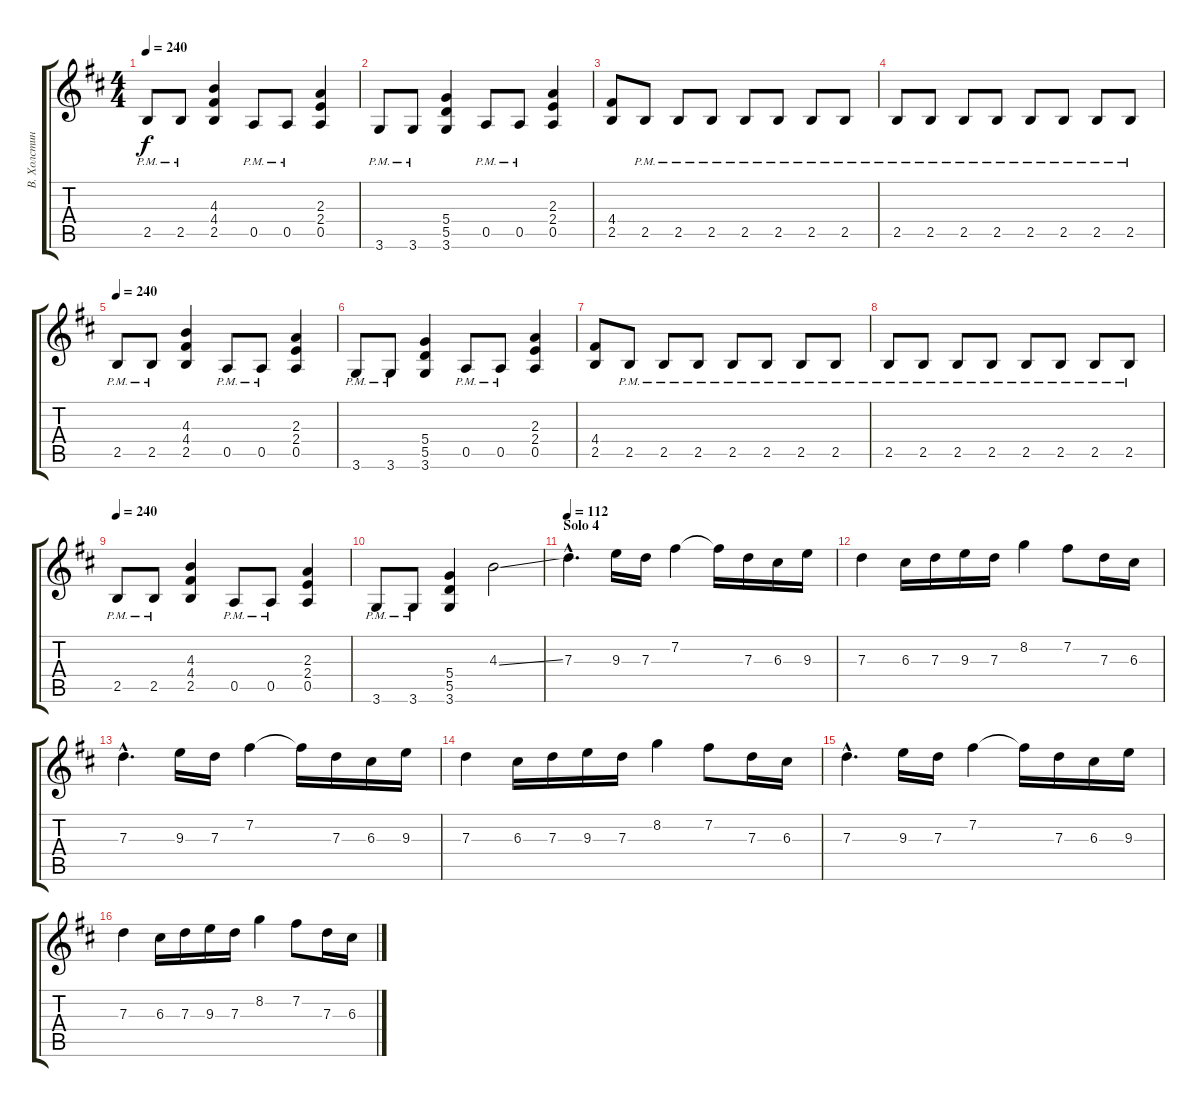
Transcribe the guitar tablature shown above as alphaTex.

\track ("В. Холстинин" "В. Холстин") {instrument overdrivenguitar}
\staff {score tabs}
\tuning (E4 B3 G3 D3 A2 E2) {hide}
\ts (4 4)
\tempo 240
\clef g2
\ks d
2.5{pm}.8{dy f} 2.5{pm}.8 (4.3 4.4 2.5).4 0.5{pm}.8 0.5{pm}.8 (2.3 2.4 0.5).4 |
3.6{pm}.8 3.6{pm}.8 (5.4 5.5 3.6).4 0.5{pm}.8 0.5{pm}.8 (2.3 2.4 0.5).4 |
(4.4 2.5).8 2.5{pm}.8 2.5{pm}.8 2.5{pm}.8 2.5{pm}.8 2.5{pm}.8 2.5{pm}.8 2.5{pm}.8 |
2.5{pm}.8 2.5{pm}.8 2.5{pm}.8 2.5{pm}.8 2.5{pm}.8 2.5{pm}.8 2.5{pm}.8 2.5{pm}.8 |
\tempo 240
2.5{pm}.8 2.5{pm}.8 (4.3 4.4 2.5).4 0.5{pm}.8 0.5{pm}.8 (2.3 2.4 0.5).4 |
3.6{pm}.8 3.6{pm}.8 (5.4 5.5 3.6).4 0.5{pm}.8 0.5{pm}.8 (2.3 2.4 0.5).4 |
(4.4 2.5).8 2.5{pm}.8 2.5{pm}.8 2.5{pm}.8 2.5{pm}.8 2.5{pm}.8 2.5{pm}.8 2.5{pm}.8 |
2.5{pm}.8 2.5{pm}.8 2.5{pm}.8 2.5{pm}.8 2.5{pm}.8 2.5{pm}.8 2.5{pm}.8 2.5{pm}.8 |
\tempo 240
2.5{pm}.8 2.5{pm}.8 (4.3 4.4 2.5).4 0.5{pm}.8 0.5{pm}.8 (2.3 2.4 0.5).4 |
3.6{pm}.8 3.6{pm}.8 (5.4 5.5 3.6).4 4.3{ss}.2 |
\section ("" "Solo 4")
\tempo 112
7.3{hac}.4{d volume 12} 9.3.16 7.3.16 7.2.4 7.2{t}.16 7.3.16 6.3.16 9.3.16 |
7.3.4 6.3.16 7.3.16 9.3.16 7.3.16 8.2.4 7.2.8 7.3.16 6.3.16 |
7.3{hac}.4{d} 9.3.16 7.3.16 7.2.4 7.2{t}.16 7.3.16 6.3.16 9.3.16 |
7.3.4 6.3.16 7.3.16 9.3.16 7.3.16 8.2.4 7.2.8 7.3.16 6.3.16 |
7.3{hac}.4{d} 9.3.16 7.3.16 7.2.4 7.2{t}.16 7.3.16 6.3.16 9.3.16 |
7.3.4 6.3.16 7.3.16 9.3.16 7.3.16 8.2.4 7.2.8 7.3.16 6.3.16
